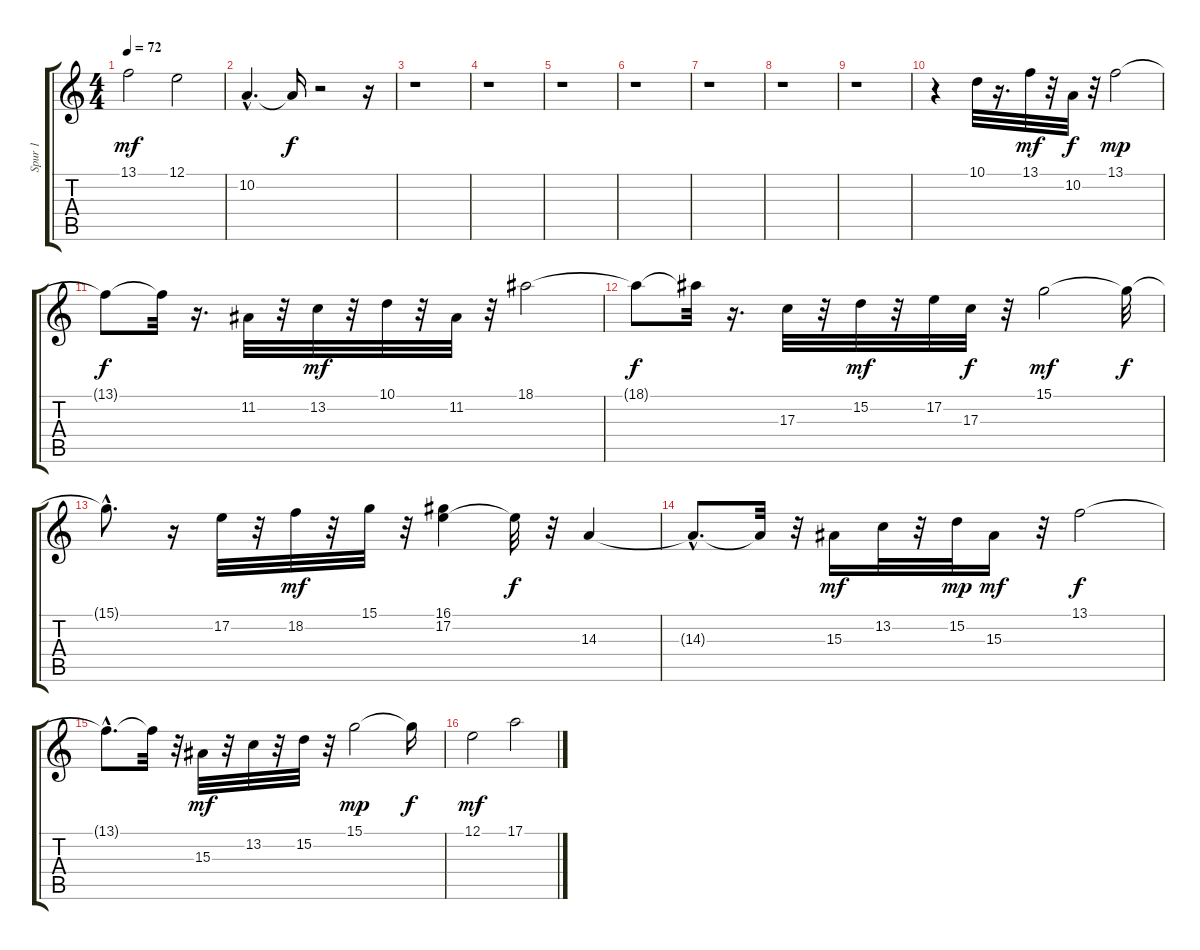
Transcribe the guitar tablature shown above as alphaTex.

\track ("Spur 1" "Spur 1") {instrument flute}
\staff {score tabs}
\tuning (E4 B3 G3 D3 A2 E2) {hide}
\ts (4 4)
\tempo 72
\clef g2
\ks c
13.1.2{dy mf} 12.1.2 |
10.2{hac}.4{d} 10.2{t}.16{dy f} r.2 r.16 |
r.1 |
r.1 |
r.1 |
r.1 |
r.1 |
r.1 |
r.1 |
r.4 10.1.32{volume 7} r.16{d} 13.1.32{dy mf} r.32 10.2.32{dy f} r.32 13.1.2{dy mp} |
13.1{t}.8{dy f} 13.1{t}.32 r.16{d} 11.2.32 r.32 13.2.32{dy mf} r.32 10.1.32 r.32 11.2.32 r.32 18.1.2 |
18.1{t}.8{dy f} 18.1{t}.32 r.16{d} 17.3.32 r.32 15.2.32{dy mf} r.32 17.2.32 17.3.32{dy f} r.32 15.1.2{dy mf} 15.1{t}.32{dy f} |
15.1{hac t}.8{d} r.16 17.2.32 r.32 18.2.32{dy mf} r.32 15.1.32 r.32 (16.1 17.2).4 17.2{t}.32{dy f} r.32 14.3.4 |
14.3{hac t}.8{d} 14.3{t}.32 r.32 15.3.16{dy mf} 13.2.32 r.32 15.2.32{dy mp} 15.3.16{dy mf} r.32 13.1.2{dy f} |
13.1{hac t}.8{d} 13.1{t}.32 r.32 15.3.32{dy mf} r.32 13.2.32 r.32 15.2.32 r.32 15.1.2{dy mp} 15.1{t}.16{dy f} |
12.1.2{dy mf} 17.1.2
